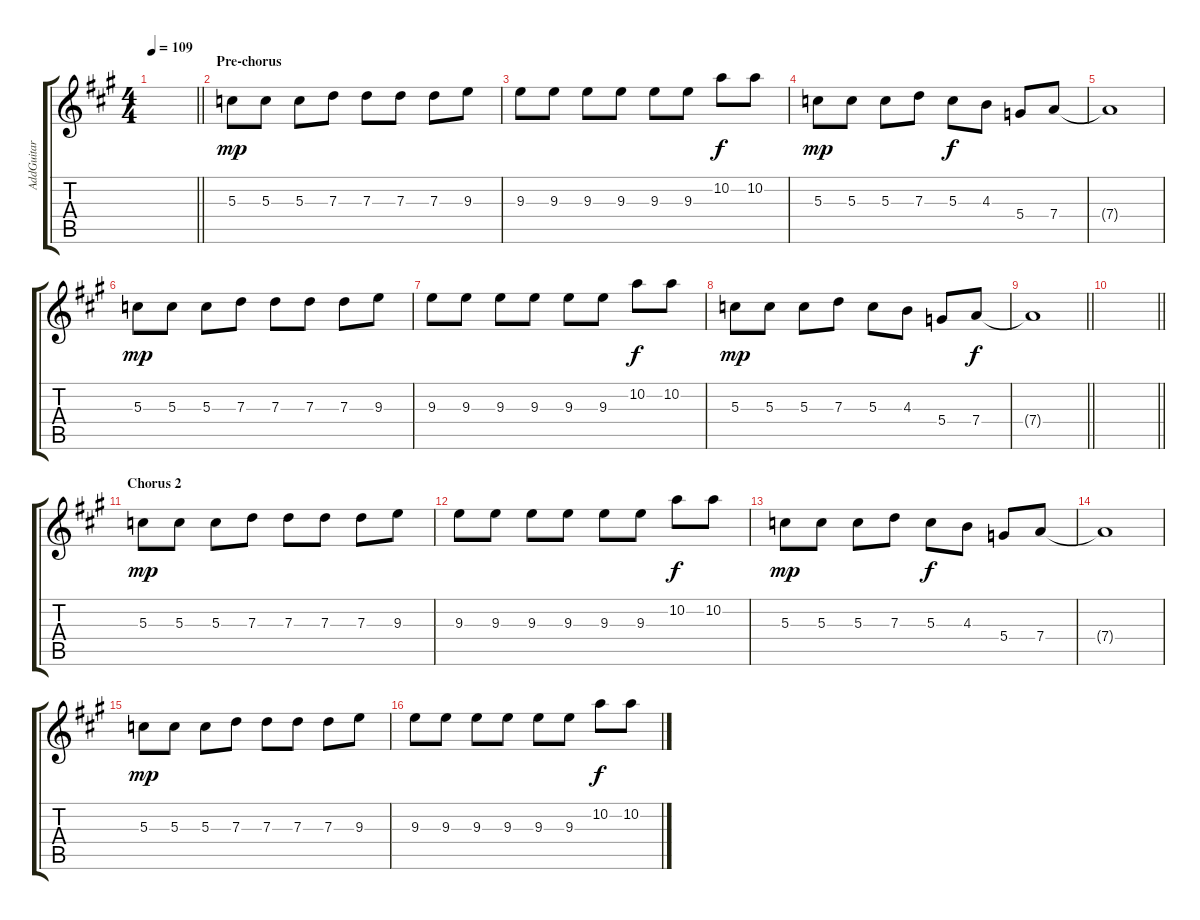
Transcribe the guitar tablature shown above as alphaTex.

\track ("AddGuitar 1" "AddGuitar ") {instrument acousticguitarsteel}
\staff {score tabs}
\tuning (E4 B3 G3 D3 A2 E2) {hide}
\ts (4 4)
\tempo 109
\clef g2
\barLineRight lightlight
\ks f#minor
|
\section ("" "Pre-chorus")
5.3.8{dy mp} 5.3.8 5.3.8 7.3.8 7.3.8 7.3.8 7.3.8 9.3.8 |
9.3.8 9.3.8 9.3.8 9.3.8 9.3.8 9.3.8 10.2.8{dy f} 10.2.8 |
5.3.8{dy mp} 5.3.8 5.3.8 7.3.8 5.3.8{dy f} 4.3.8 5.4.8 7.4.8 |
7.4{t}.1 |
5.3.8{dy mp} 5.3.8 5.3.8 7.3.8 7.3.8 7.3.8 7.3.8 9.3.8 |
9.3.8 9.3.8 9.3.8 9.3.8 9.3.8 9.3.8 10.2.8{dy f} 10.2.8 |
5.3.8{dy mp} 5.3.8 5.3.8 7.3.8 5.3.8 4.3.8 5.4.8 7.4.8{dy f} |
\barLineRight lightlight
7.4{t}.1 |
\section ("" "")
\barLineRight lightlight
|
\section ("" "Chorus 2")
5.3.8{dy mp} 5.3.8 5.3.8 7.3.8 7.3.8 7.3.8 7.3.8 9.3.8 |
9.3.8 9.3.8 9.3.8 9.3.8 9.3.8 9.3.8 10.2.8{dy f} 10.2.8 |
5.3.8{dy mp} 5.3.8 5.3.8 7.3.8 5.3.8{dy f} 4.3.8 5.4.8 7.4.8 |
7.4{t}.1 |
5.3.8{dy mp} 5.3.8 5.3.8 7.3.8 7.3.8 7.3.8 7.3.8 9.3.8 |
9.3.8 9.3.8 9.3.8 9.3.8 9.3.8 9.3.8 10.2.8{dy f} 10.2.8
